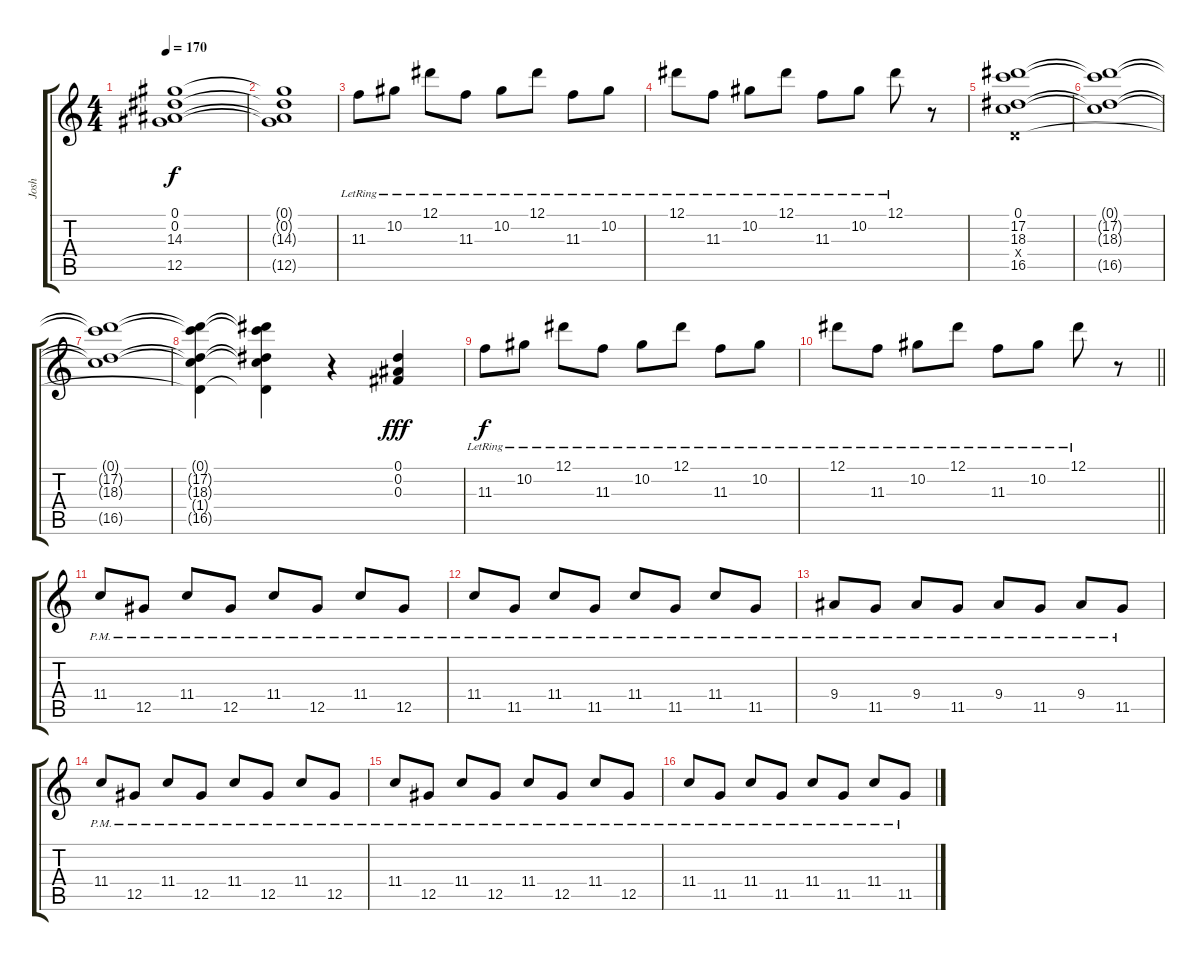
\track ("Josh" "Josh") {instrument distortionguitar}
\staff {score tabs}
\tuning (Eb4 Bb3 Gb3 Db3 Ab2 Db2) {hide}
\ts (4 4)
\tempo 170
\clef g2
\ks c
(0.1{t} 0.2{t} 14.3{t} 12.5{t}).1{dy f} |
(0.1{t} 0.2{t} 14.3{t} 12.5{t}).1 |
11.3{lr}.8{volume 13} 10.2{lr}.8 12.1{lr}.8 11.3{lr}.8 10.2{lr}.8 12.1{lr}.8 11.3{lr}.8 10.2{lr}.8 |
12.1{lr}.8 11.3{lr}.8 10.2{lr}.8 12.1{lr}.8 11.3{lr}.8 10.2{lr}.8 12.1{lr}.8 r.8 |
(0.1 17.2 18.3 1.4{x} 16.5).1{volume 5} |
(0.1{t} 17.2{t} 18.3{t} 16.5{t}).1 |
(0.1{t} 17.2{t} 18.3{t} 16.5{t}).1 |
(0.1{t} 17.2{t} 18.3{t} 1.4{t} 16.5{t}).4 (0.1{t} 17.2{t} 18.3{t} 1.4{t} 16.5{t}).4 r.4 (0.1 0.2 0.3).4{dy fff volume 10} |
11.3{lr}.8{dy f} 10.2{lr}.8 12.1{lr}.8 11.3{lr}.8 10.2{lr}.8 12.1{lr}.8 11.3{lr}.8 10.2{lr}.8 |
\barLineRight lightlight
12.1{lr}.8 11.3{lr}.8 10.2{lr}.8 12.1{lr}.8 11.3{lr}.8 10.2{lr}.8 12.1{lr}.8 r.8 |
\section ("" "")
11.4{pm}.8 12.5{pm}.8 11.4{pm}.8 12.5{pm}.8 11.4{pm}.8 12.5{pm}.8 11.4{pm}.8 12.5{pm}.8 |
11.4{pm}.8 11.5{pm}.8 11.4{pm}.8 11.5{pm}.8 11.4{pm}.8 11.5{pm}.8 11.4{pm}.8 11.5{pm}.8 |
9.4{pm}.8 11.5{pm}.8 9.4{pm}.8 11.5{pm}.8 9.4{pm}.8 11.5{pm}.8 9.4{pm}.8 11.5{pm}.8 |
11.4{pm}.8 12.5{pm}.8 11.4{pm}.8 12.5{pm}.8 11.4{pm}.8 12.5{pm}.8 11.4{pm}.8 12.5{pm}.8 |
11.4{pm}.8 12.5{pm}.8 11.4{pm}.8 12.5{pm}.8 11.4{pm}.8 12.5{pm}.8 11.4{pm}.8 12.5{pm}.8 |
11.4{pm}.8 11.5{pm}.8 11.4{pm}.8 11.5{pm}.8 11.4{pm}.8 11.5{pm}.8 11.4{pm}.8 11.5{pm}.8
